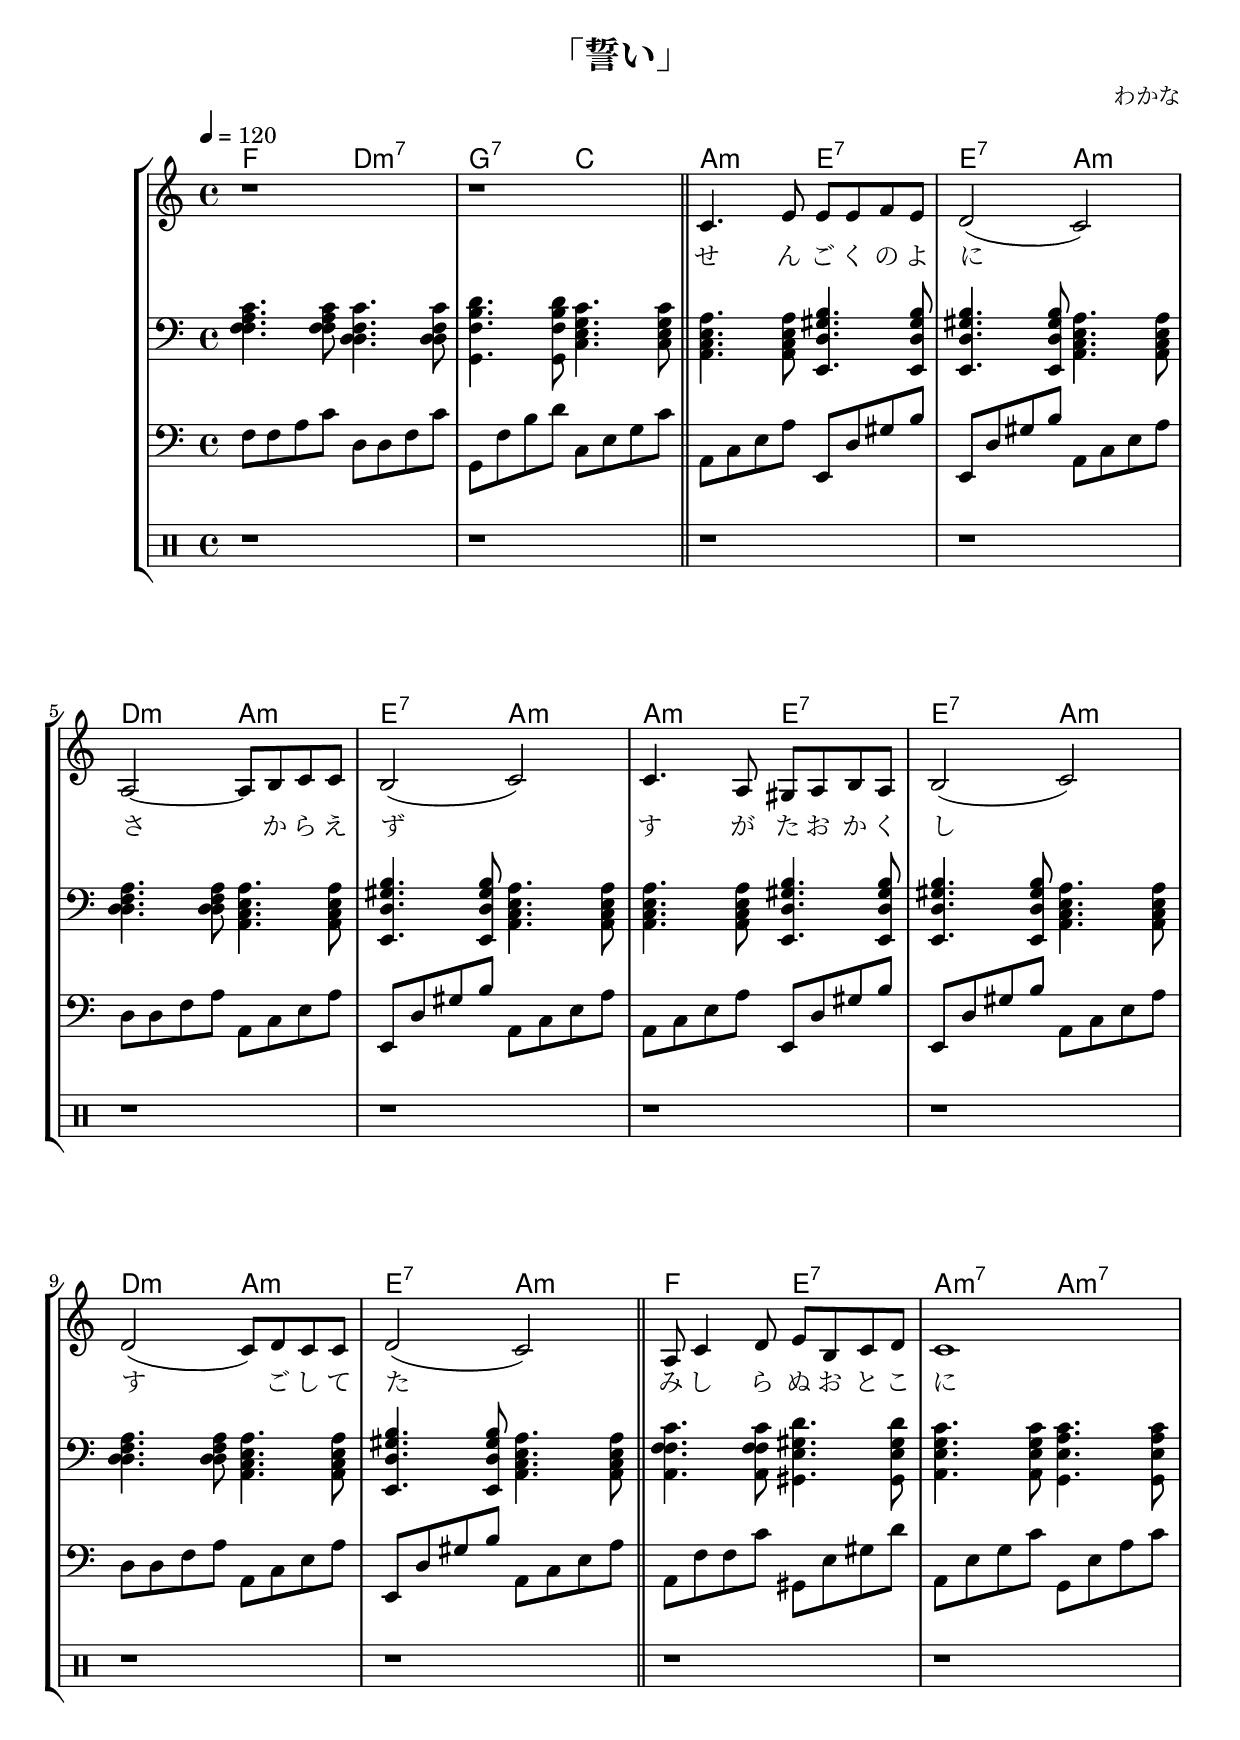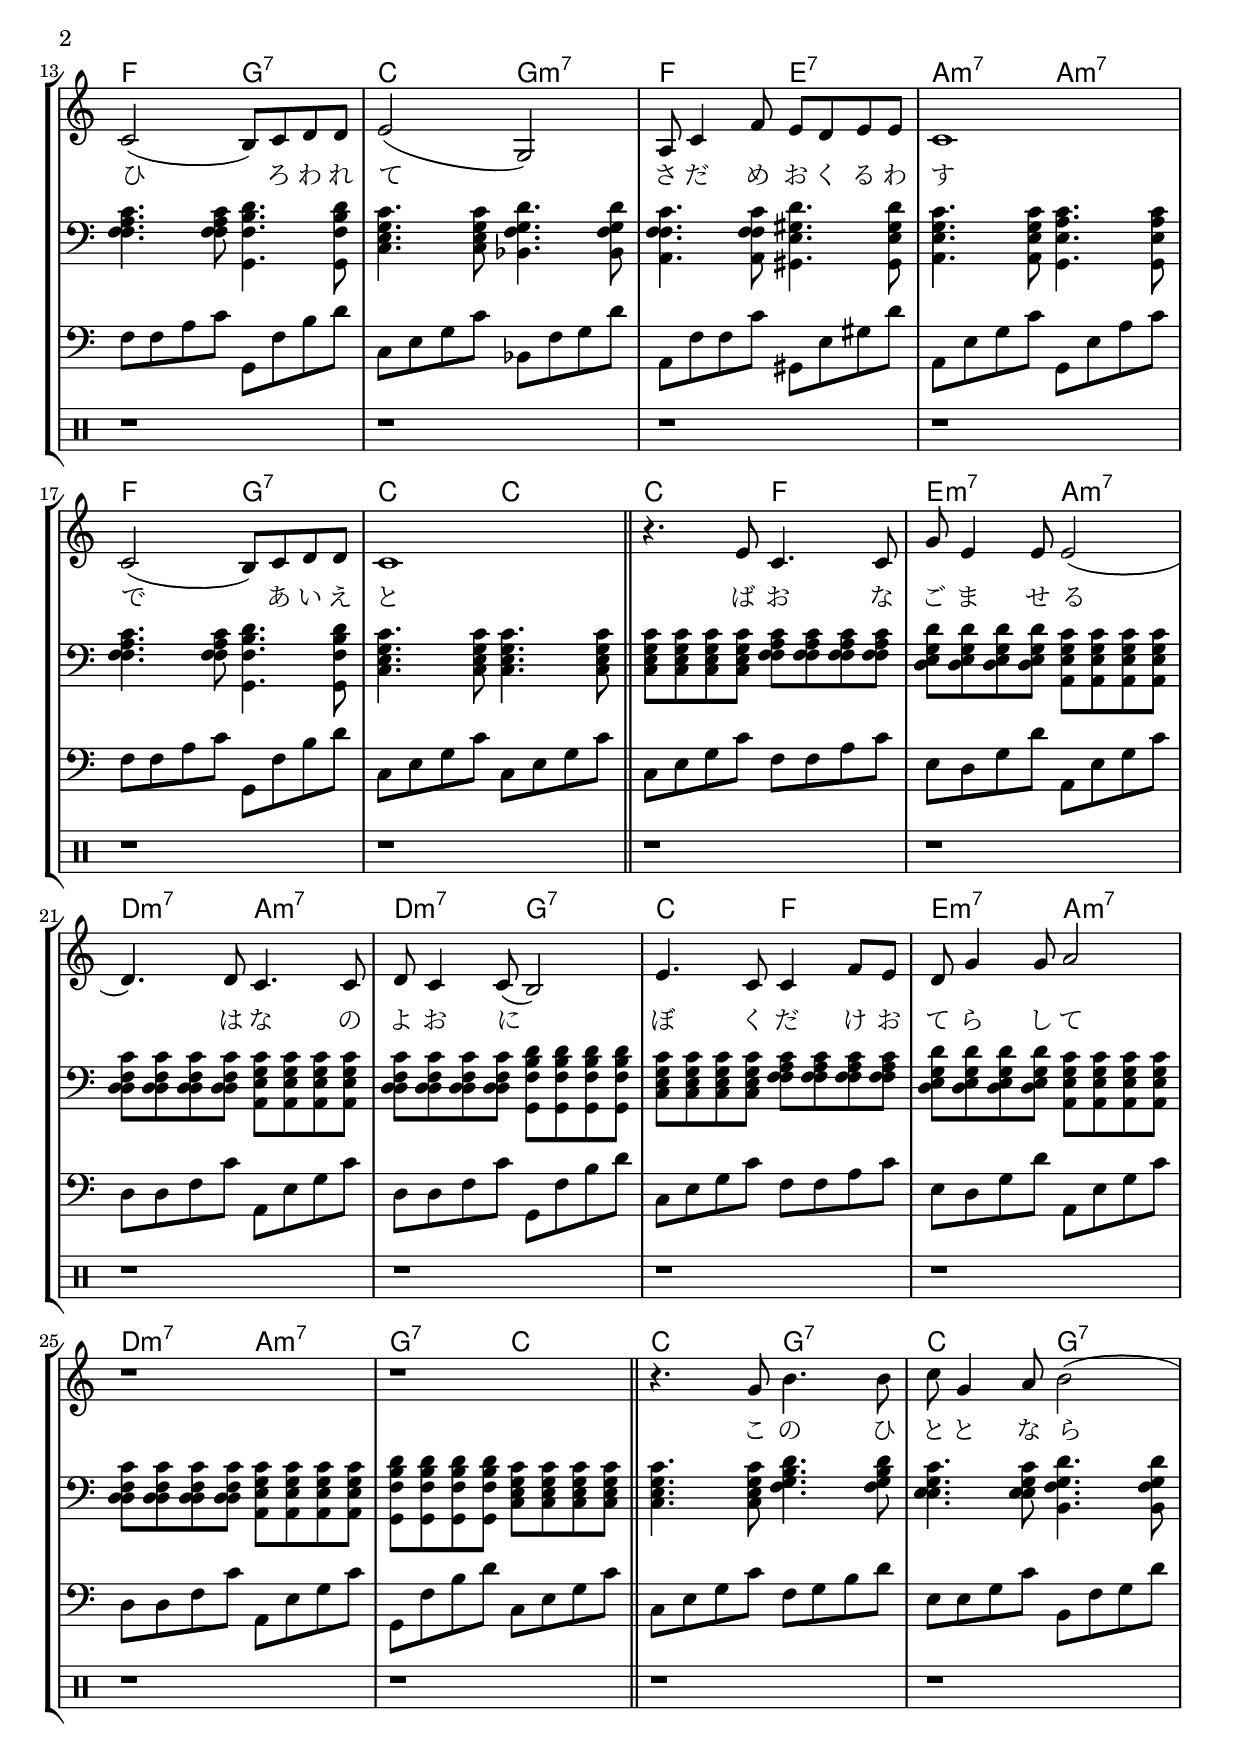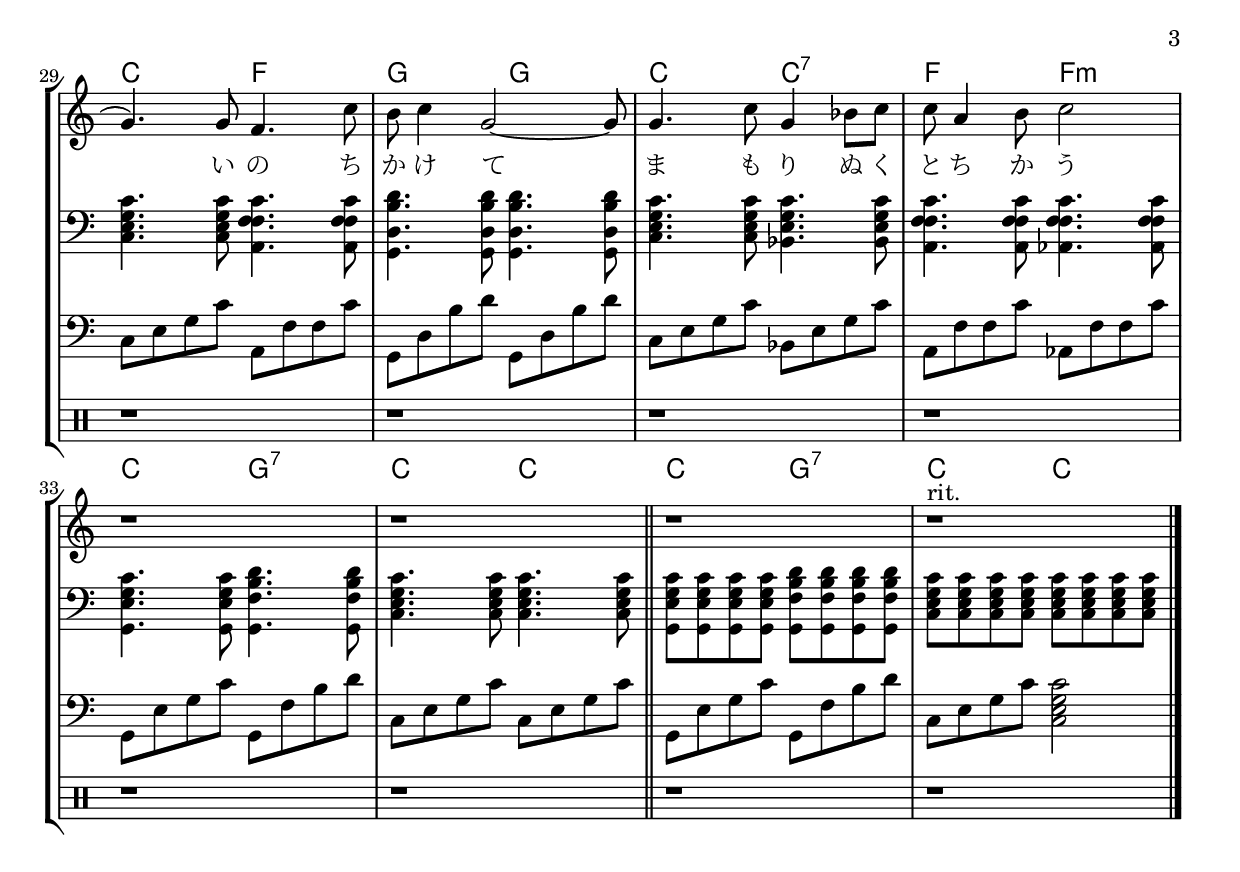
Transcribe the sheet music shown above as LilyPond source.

\version "2.12.1"

\header {
	title = \markup {「誓い」}
	composer = \markup \center-column {わかな}
}

harmony = \chordmode {
	f2 d:min7 g:7 c 

	a:m e:7 e:7 a:m d:m a:m e:7 a:m a:m e:7 e:7 a:m d:m a:m e:7 a:m 

	f e:7 a:min7 a:min7 f g:7 c g:min7 f e:7 a:min7 a:min7 f g:7 c c 

	c f e:min7 a:min7 d:min7 a:min7 d:min7 g:7 c f e:min7 a:min7 d:min7 a:min7 g:7 c 

	c g:7 c g:7 c f g g c c:7 f f:m c g:7 c c 

	c g:7 c c 
}

melody = {
	\key c \major
	\tempo 4 = 120
	r1 | r1   
	\set Staff.midiInstrument = #"mmi0.42"
	 c'4.  e'8  e'8  e'8  f'8  e'8 
	d'2  (c'2) 
	a2~a8  b8  c'8  c'8 
	b2  (c'2) 
	c'4.  a8  gis8  a8  b8  a8 
	b2  (c'2) 
	d'2  (c'8)  d'8  c'8  c'8 
	d'2  (c'2)
	\set Staff.midiInstrument = #"mmi0.42"
	 a8  c'4  d'8  e'8  b8  c'8  d'8 
	c'1 
	c'2  (b8)  c'8  d'8  d'8 
	e'2  (g2) 
	a8  c'4  f'8  e'8  d'8  e'8  e'8 
	c'1 
	c'2  (b8)  c'8  d'8  d'8 
	c'1
	\set Staff.midiInstrument = #"mmi0.42"
	r4. e'8  c'4.  c'8 
	g'8  e'4  e'8  e'2 
	(d'4.)  d'8  c'4.  c'8 
	d'8  c'4  c'8  (b2) 
	e'4.  c'8  c'4  f'8  e'8 
	d'8  g'4  g'8  a'2
	r1 r1 	\set Staff.midiInstrument = #"mmi0.42"
	r4. g'8  b'4.  b'8 
	c''8  g'4  a'8  b'2 
	(g'4.)  g'8  f'4.  c''8 
	b'8  c''4  g'2~g'8 
	g'4.  c''8  g'4  bes'8  c''8 
	c''8  a'4  b'8  c''2
	r1 r1 	r1 | r1^"rit." \bar "|."
}

words = \lyricmode {
	
	せ  ん  ご  く  の  よ  に  さ  か  ら  え  ず  す  が  た  お  か  く  し  す  ご  し  て  た  
	み  し  ら  ぬ  お  と  こ  に  ひ  ろ  わ  れ  て  さ  だ  め  お  く  る  わ  す  で  あ  い  え  と  
	ば  お  な  ご  ま  せ  る  は  な  の  よ  お  に  ぼ  く  だ  け  お  て  ら  し  て  
	こ  の  ひ  と  と  な  ら  い  の  ち  か  け  て  ま  も  り  ぬ  く  と  ち  か  う  
	
}

tempochange = {
	\tempo 4 = 120
	r1 | r1 \bar "||"
	\tempo 4 = 120
	r1 | r1 | r1 | r1 | r1 | r1 | r1 | r1 \bar "||"
	\tempo 4 = 120
	r1 | r1 | r1 | r1 | r1 | r1 | r1 | r1 \bar "||"
	\tempo 4 = 120
	r1 | r1 | r1 | r1 | r1 | r1 | r1 | r1 \bar "||"
	\tempo 4 = 120
	r1 | r1 | r1 | r1 | r1 | r1 | r1 | r1 \bar "||"
	\tempo 4 = 120
	r1 | \tempo 4 = 90 r2 \tempo 4 = 80 r2 \bar "|."
}

mainacc = {
	\clef bass
	\set Staff.midiInstrument = #"Steel Drums"
	\key c \major
	\tempo 4 = 120
	<f f a c'>4. <f f a c'>8
	<d d f c'>4. <d d f c'>8
	<g, f b d'>4. <g, f b d'>8
	<c e g c'>4. <c e g c'>8
	\bar "||"

	\set Staff.midiInstrument = #"Steel Drums"
	<a, c e a>4. <a, c e a>8
	<e, d gis b>4. <e, d gis b>8
	<e, d gis b>4. <e, d gis b>8
	<a, c e a>4. <a, c e a>8
	<d d f a>4. <d d f a>8
	<a, c e a>4. <a, c e a>8
	<e, d gis b>4. <e, d gis b>8
	<a, c e a>4. <a, c e a>8
	<a, c e a>4. <a, c e a>8
	<e, d gis b>4. <e, d gis b>8
	<e, d gis b>4. <e, d gis b>8
	<a, c e a>4. <a, c e a>8
	<d d f a>4. <d d f a>8
	<a, c e a>4. <a, c e a>8
	<e, d gis b>4. <e, d gis b>8
	<a, c e a>4. <a, c e a>8
	\bar "||"

	\set Staff.midiInstrument = #"Steel Drums"
	<a, f f c'>4. <a, f f c'>8
	<gis, e gis d'>4. <gis, e gis d'>8
	<a, e g c'>4. <a, e g c'>8
	<g, e a c'>4. <g, e a c'>8
	<f f a c'>4. <f f a c'>8
	<g, f b d'>4. <g, f b d'>8
	<c e g c'>4. <c e g c'>8
	<bes, f g d'>4. <bes, f g d'>8
	<a, f f c'>4. <a, f f c'>8
	<gis, e gis d'>4. <gis, e gis d'>8
	<a, e g c'>4. <a, e g c'>8
	<g, e a c'>4. <g, e a c'>8
	<f f a c'>4. <f f a c'>8
	<g, f b d'>4. <g, f b d'>8
	<c e g c'>4. <c e g c'>8
	<c e g c'>4. <c e g c'>8
	\bar "||"

	\set Staff.midiInstrument = #"Steel Drums"
	<c e g c'>8 <c e g c'>8 <c e g c'>8 <c e g c'>8
	<f f a c'>8 <f f a c'>8 <f f a c'>8 <f f a c'>8
	<e d g d'>8 <e d g d'>8 <e d g d'>8 <e d g d'>8
	<a, e g c'>8 <a, e g c'>8 <a, e g c'>8 <a, e g c'>8
	<d d f c'>8 <d d f c'>8 <d d f c'>8 <d d f c'>8
	<a, e g c'>8 <a, e g c'>8 <a, e g c'>8 <a, e g c'>8
	<d d f c'>8 <d d f c'>8 <d d f c'>8 <d d f c'>8
	<g, f b d'>8 <g, f b d'>8 <g, f b d'>8 <g, f b d'>8
	<c e g c'>8 <c e g c'>8 <c e g c'>8 <c e g c'>8
	<f f a c'>8 <f f a c'>8 <f f a c'>8 <f f a c'>8
	<e d g d'>8 <e d g d'>8 <e d g d'>8 <e d g d'>8
	<a, e g c'>8 <a, e g c'>8 <a, e g c'>8 <a, e g c'>8
	<d d f c'>8 <d d f c'>8 <d d f c'>8 <d d f c'>8
	<a, e g c'>8 <a, e g c'>8 <a, e g c'>8 <a, e g c'>8
	<g, f b d'>8 <g, f b d'>8 <g, f b d'>8 <g, f b d'>8
	<c e g c'>8 <c e g c'>8 <c e g c'>8 <c e g c'>8
	\bar "||"

	\set Staff.midiInstrument = #"Steel Drums"
	<c e g c'>4. <c e g c'>8
	<f g b d'>4. <f g b d'>8
	<e e g c'>4. <e e g c'>8
	<b, f g d'>4. <b, f g d'>8
	<c e g c'>4. <c e g c'>8
	<a, f f c'>4. <a, f f c'>8
	<g, d b d'>4. <g, d b d'>8
	<g, d b d'>4. <g, d b d'>8
	<c e g c'>4. <c e g c'>8
	<bes, e g c'>4. <bes, e g c'>8
	<a, f f c'>4. <a, f f c'>8
	<as, f f c'>4. <as, f f c'>8
	<g, e g c'>4. <g, e g c'>8
	<g, f b d'>4. <g, f b d'>8
	<c e g c'>4. <c e g c'>8
	<c e g c'>4. <c e g c'>8
	\bar "||"

	\set Staff.midiInstrument = #"Steel Drums"
	<g, e g c'>8 <g, e g c'>8 <g, e g c'>8 <g, e g c'>8
	<g, f b d'>8 <g, f b d'>8 <g, f b d'>8 <g, f b d'>8
	<c e g c'>8 <c e g c'>8 <c e g c'>8 <c e g c'>8
	<c e g c'>8 <c e g c'>8 <c e g c'>8 <c e g c'>8
	\bar "|."
}

subacc = {
	\clef bass
	\set Staff.midiInstrument = #"Shamisen"
	\key c \major
	\tempo 4 = 120
	f8 f8 a8 c'8
	d8 d8 f8 c'8
	g,8 f8 b8 d'8
	c8 e8 g8 c'8
	\bar "||"

	\set Staff.midiInstrument = #"Shamisen"
	a,8 c8 e8 a8
	e,8 d8 gis8 b8
	e,8 d8 gis8 b8
	a,8 c8 e8 a8
	d8 d8 f8 a8
	a,8 c8 e8 a8
	e,8 d8 gis8 b8
	a,8 c8 e8 a8
	a,8 c8 e8 a8
	e,8 d8 gis8 b8
	e,8 d8 gis8 b8
	a,8 c8 e8 a8
	d8 d8 f8 a8
	a,8 c8 e8 a8
	e,8 d8 gis8 b8
	a,8 c8 e8 a8
	\bar "||"

	\set Staff.midiInstrument = #"Shamisen"
	a,8 f8 f8 c'8
	gis,8 e8 gis8 d'8
	a,8 e8 g8 c'8
	g,8 e8 a8 c'8
	f8 f8 a8 c'8
	g,8 f8 b8 d'8
	c8 e8 g8 c'8
	bes,8 f8 g8 d'8
	a,8 f8 f8 c'8
	gis,8 e8 gis8 d'8
	a,8 e8 g8 c'8
	g,8 e8 a8 c'8
	f8 f8 a8 c'8
	g,8 f8 b8 d'8
	c8 e8 g8 c'8
	c8 e8 g8 c'8
	\bar "||"

	\set Staff.midiInstrument = #"Shamisen"
	c8 e8 g8 c'8
	f8 f8 a8 c'8
	e8 d8 g8 d'8
	a,8 e8 g8 c'8
	d8 d8 f8 c'8
	a,8 e8 g8 c'8
	d8 d8 f8 c'8
	g,8 f8 b8 d'8
	c8 e8 g8 c'8
	f8 f8 a8 c'8
	e8 d8 g8 d'8
	a,8 e8 g8 c'8
	d8 d8 f8 c'8
	a,8 e8 g8 c'8
	g,8 f8 b8 d'8
	c8 e8 g8 c'8
	\bar "||"

	\set Staff.midiInstrument = #"Shamisen"
	c8 e8 g8 c'8
	f8 g8 b8 d'8
	e8 e8 g8 c'8
	b,8 f8 g8 d'8
	c8 e8 g8 c'8
	a,8 f8 f8 c'8
	g,8 d8 b8 d'8
	g,8 d8 b8 d'8
	c8 e8 g8 c'8
	bes,8 e8 g8 c'8
	a,8 f8 f8 c'8
	as,8 f8 f8 c'8
	g,8 e8 g8 c'8
	g,8 f8 b8 d'8
	c8 e8 g8 c'8
	c8 e8 g8 c'8
	\bar "||"

	\set Staff.midiInstrument = #"Shamisen"
	g,8 e8 g8 c'8
	g,8 f8 b8 d'8
	c8 e8 g8 c'8
	<c e g c'>2
	\bar "|."
}

percA = {
	\drummode {
	r1 |r1 \bar "||"
	r1 |r1 |r1 |r1 |r1 |r1 |r1 |r1 \bar "||"
	r1 |r1 |r1 |r1 |r1 |r1 |r1 |r1 \bar "||"
	r1 |r1 |r1 |r1 |r1 |r1 |r1 |r1 \bar "||"
	r1 |r1 |r1 |r1 |r1 |r1 |r1 |r1 \bar "||"
	r1 |r1 \bar "|."
	}
}

percB = {
	\drummode {
	r1 |r1 \bar "||"
	r1 |r1 |r1 |r1 |r1 |r1 |r1 |r1 \bar "||"
	r1 |r1 |r1 |r1 |r1 |r1 |r1 |r1 \bar "||"
	r1 |r1 |r1 |r1 |r1 |r1 |r1 |r1 \bar "||"
	r1 |r1 |r1 |r1 |r1 |r1 |r1 |r1 \bar "||"
	r1 |r1 \bar "|."
	}
}

percC = {
	\drummode {
	r1 |r1 \bar "||"
	r1 |r1 |r1 |r1 |r1 |r1 |r1 |r1 \bar "||"
	r1 |r1 |r1 |r1 |r1 |r1 |r1 |r1 \bar "||"
	r1 |r1 |r1 |r1 |r1 |r1 |r1 |r1 \bar "||"
	r1 |r1 |r1 |r1 |r1 |r1 |r1 |r1 \bar "||"
	r1 |r1 \bar "|."
	}
}

percD = {
	\drummode {
	r1 |r1 \bar "||"
	r1 |r1 |r1 |r1 |r1 |r1 |r1 |r1 \bar "||"
	r1 |r1 |r1 |r1 |r1 |r1 |r1 |r1 \bar "||"
	r1 |r1 |r1 |r1 |r1 |r1 |r1 |r1 \bar "||"
	r1 |r1 |r1 |r1 |r1 |r1 |r1 |r1 \bar "||"
	r1 |r1 \bar "|."
	}
}

percE = {
	\drummode {
	r1 |r1 \bar "||"
	r1 |r1 |r1 |r1 |r1 |r1 |r1 |r1 \bar "||"
	r1 |r1 |r1 |r1 |r1 |r1 |r1 |r1 \bar "||"
	r1 |r1 |r1 |r1 |r1 |r1 |r1 |r1 \bar "||"
	r1 |r1 |r1 |r1 |r1 |r1 |r1 |r1 \bar "||"
	r1 |r1 \bar "|."
	}
}

\score {
	<<
		\new StaffGroup <<
			\new ChordNames {\harmony}
			\new Voice = "melody" {\melody}
			\new Lyrics \lyricsto "melody" \words
			\new Staff = "mainacc" {\mainacc}
			\new Staff = "subacc" {\subacc}
			\new DrumStaff <<
				\new DrumVoice {\percA}
				\new DrumVoice {\percB}
				\new DrumVoice {\percC}
				\new DrumVoice {\percD}
				\new DrumVoice {\percE}
			>>
		>>
	>>
	\layout { }
}
